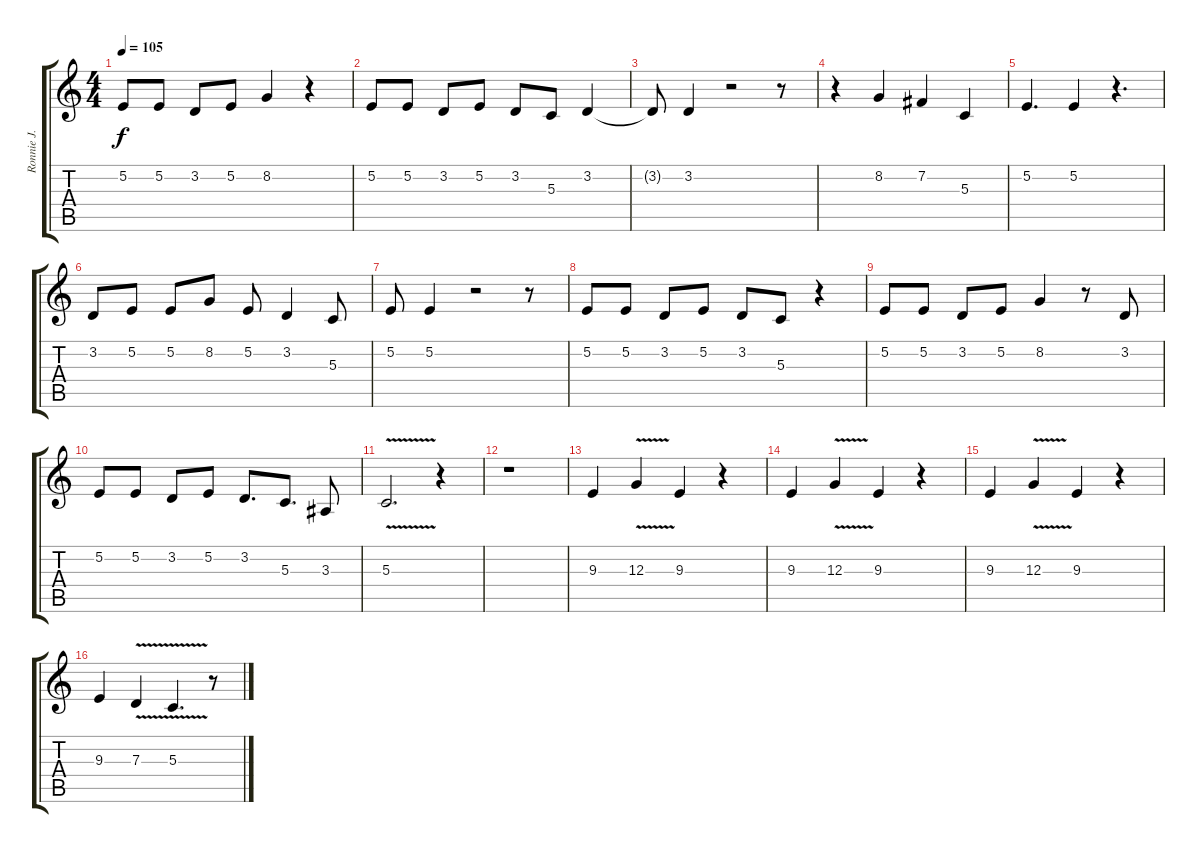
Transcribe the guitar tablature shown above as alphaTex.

\track ("Ronnie J. Dio (Vocals)" "Ronnie J. ") {instrument altosax}
\staff {score tabs}
\tuning (E4 B3 G3 D3 A2 E2) {hide}
\ts (4 4)
\tempo 105
\clef g2
\ks c
5.2.8{dy f} 5.2.8 3.2.8 5.2.8 8.2.4 r.4 |
5.2.8 5.2.8 3.2.8 5.2.8 3.2.8 5.3.8 3.2.4 |
3.2{t}.8 3.2.4 r.2 r.8 |
r.4 8.2.4 7.2.4 5.3.4 |
5.2.4{d} 5.2.4 r.4{d} |
3.2.8 5.2.8 5.2.8 8.2.8 5.2.8 3.2.4 5.3.8 |
5.2.8 5.2.4 r.2 r.8 |
5.2.8 5.2.8 3.2.8 5.2.8 3.2.8 5.3.8 r.4 |
5.2.8 5.2.8 3.2.8 5.2.8 8.2.4 r.8 3.2.8 |
5.2.8 5.2.8 3.2.8 5.2.8 3.2.8{d} 5.3.8{d} 3.3.8 |
5.3{v}.2{d} r.4 |
r.1 |
9.3.4 12.3{v}.4 9.3.4 r.4 |
9.3.4 12.3{v}.4 9.3.4 r.4 |
9.3.4 12.3{v}.4 9.3.4 r.4 |
9.3.4 7.3{v}.4 5.3{v}.4{d} r.8
